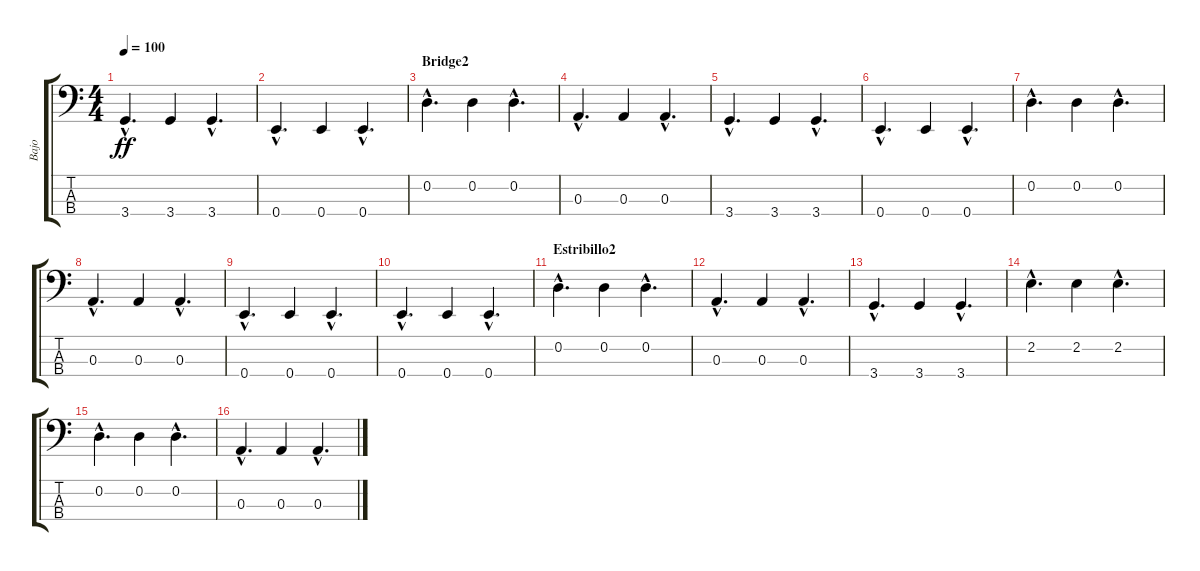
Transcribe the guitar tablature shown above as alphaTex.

\track ("Bajo" "Bajo") {instrument electricbassfinger}
\staff {score tabs}
\tuning (G2 D2 A1 E1) {hide}
\ts (4 4)
\tempo 100
\clef f4
\ks c
3.4{hac}.4{d dy ff} 3.4.4 3.4{hac}.4{d} |
0.4{hac}.4{d} 0.4.4 0.4{hac}.4{d} |
\section ("" "Bridge2")
0.2{hac}.4{d} 0.2.4 0.2{hac}.4{d} |
0.3{hac}.4{d} 0.3.4 0.3{hac}.4{d} |
3.4{hac}.4{d} 3.4.4 3.4{hac}.4{d} |
0.4{hac}.4{d} 0.4.4 0.4{hac}.4{d} |
0.2{hac}.4{d} 0.2.4 0.2{hac}.4{d} |
0.3{hac}.4{d} 0.3.4 0.3{hac}.4{d} |
0.4{hac}.4{d} 0.4.4 0.4{hac}.4{d} |
0.4{hac}.4{d} 0.4.4 0.4{hac}.4{d} |
\section ("" "Estribillo2")
0.2{hac}.4{d} 0.2.4 0.2{hac}.4{d} |
0.3{hac}.4{d} 0.3.4 0.3{hac}.4{d} |
3.4{hac}.4{d} 3.4.4 3.4{hac}.4{d} |
2.2{hac}.4{d} 2.2.4 2.2{hac}.4{d} |
0.2{hac}.4{d} 0.2.4 0.2{hac}.4{d} |
0.3{hac}.4{d} 0.3.4 0.3{hac}.4{d}
